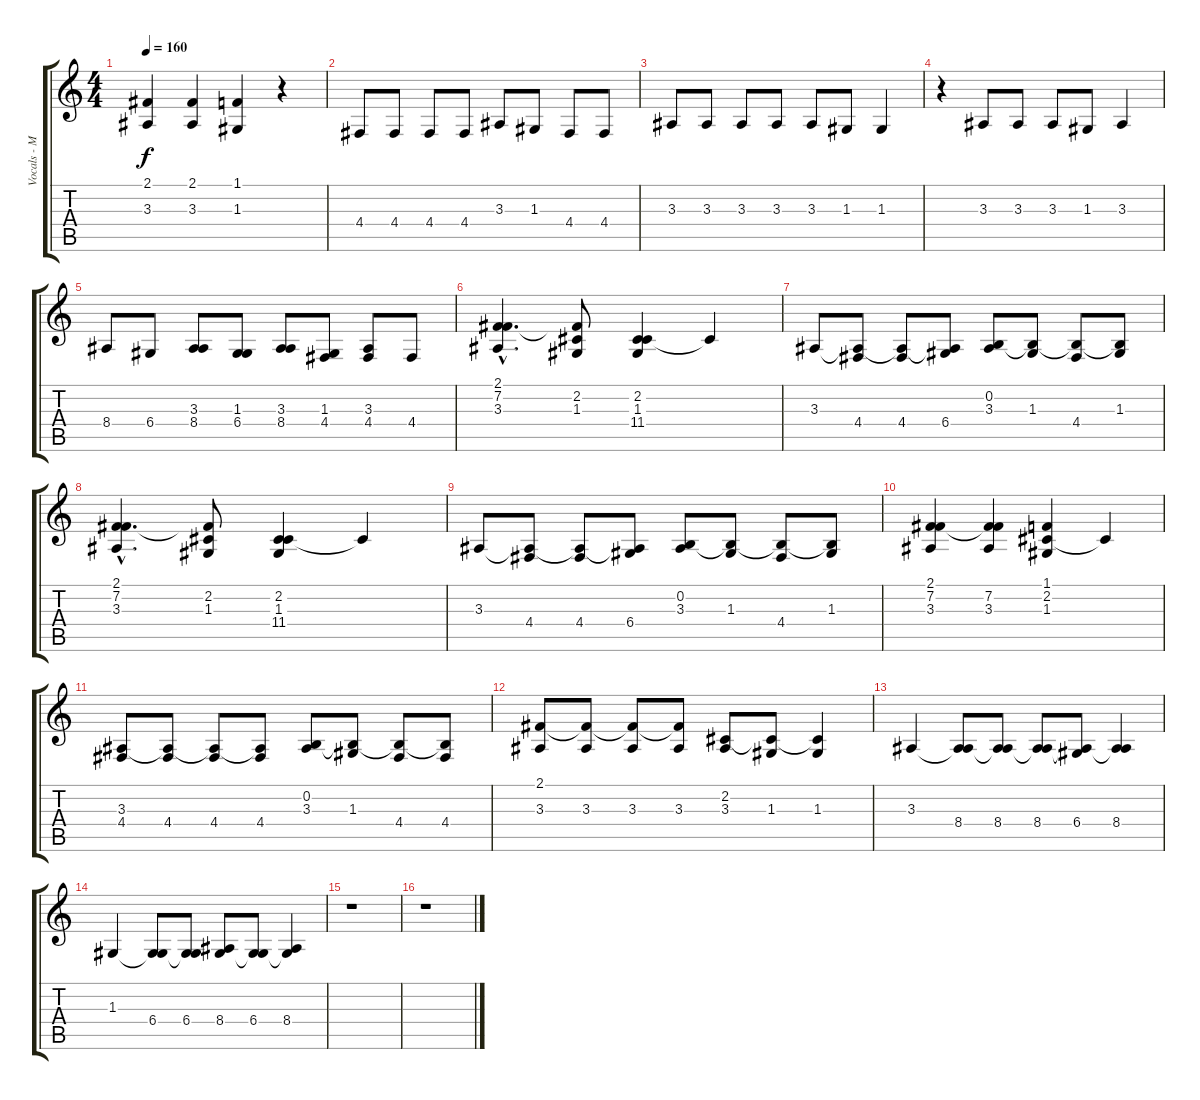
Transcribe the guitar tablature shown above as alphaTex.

\track ("Vocals - Mark" "Vocals - M") {instrument altosax}
\staff {score tabs}
\tuning (E4 B3 G3 D3 A2 E2) {hide}
\ts (4 4)
\tempo 160
\clef g2
\ks c
(2.1 3.3).4{dy f} (2.1 3.3).4 (1.1 1.3).4 r.4 |
4.4.8 4.4.8 4.4.8 4.4.8 3.3.8 1.3.8 4.4.8 4.4.8 |
3.3.8 3.3.8 3.3.8 3.3.8 3.3.8 1.3.8 1.3.4 |
r.4 3.3.8 3.3.8 3.3.8 1.3.8 3.3.4 |
8.4.8 6.4.8 (3.3 8.4).8 (1.3 6.4).8 (3.3 8.4).8 (1.3 4.4).8 (3.3 4.4).8 4.4.8 |
(2.1{hac} 7.2{hac} 3.3{hac}).4{d} (2.1{t} 2.2 1.3).8 (2.2 1.3 11.4).4 11.4{t}.4 |
3.3.8 (3.3{t} 4.4).8 (3.3{t} 4.4).8 (3.3{t} 6.4).8 (0.2 3.3).8 (0.2{t} 1.3).8 (0.2{t} 4.4).8 (0.2{t} 1.3).8 |
(2.1{hac} 7.2{hac} 3.3{hac}).4{d} (2.1{t} 2.2 1.3).8 (2.2 1.3 11.4).4 11.4{t}.4 |
3.3.8 (3.3{t} 4.4).8 (3.3{t} 4.4).8 (3.3{t} 6.4).8 (0.2 3.3).8 (0.2{t} 1.3).8 (0.2{t} 4.4).8 (0.2{t} 1.3).8 |
(2.1 7.2 3.3).4 (2.1{t} 7.2 3.3).4 (1.1 2.2 1.3).4 2.2{t}.4 |
(3.3 4.4).8 (3.3{t} 4.4).8 (3.3{t} 4.4).8 (3.3{t} 4.4).8 (0.2 3.3).8 (0.2{t} 1.3).8 (0.2{t} 4.4).8 (0.2{t} 4.4).8 |
(2.1 3.3).8 (2.1{t} 3.3).8 (2.1{t} 3.3).8 (2.1{t} 3.3).8 (2.2 3.3).8 (2.2{t} 1.3).8 (2.2{t} 1.3).4 |
3.3.4 (3.3{t} 8.4).8 (3.3{t} 8.4).8 (3.3{t} 8.4).8 (3.3{t} 6.4).8 (3.3{t} 8.4).4 |
1.3.4 (1.3{t} 6.4).8 (1.3{t} 6.4).8 (1.3{t} 8.4).8 (1.3{t} 6.4).8 (1.3{t} 8.4).4 |
r.1 |
r.1
